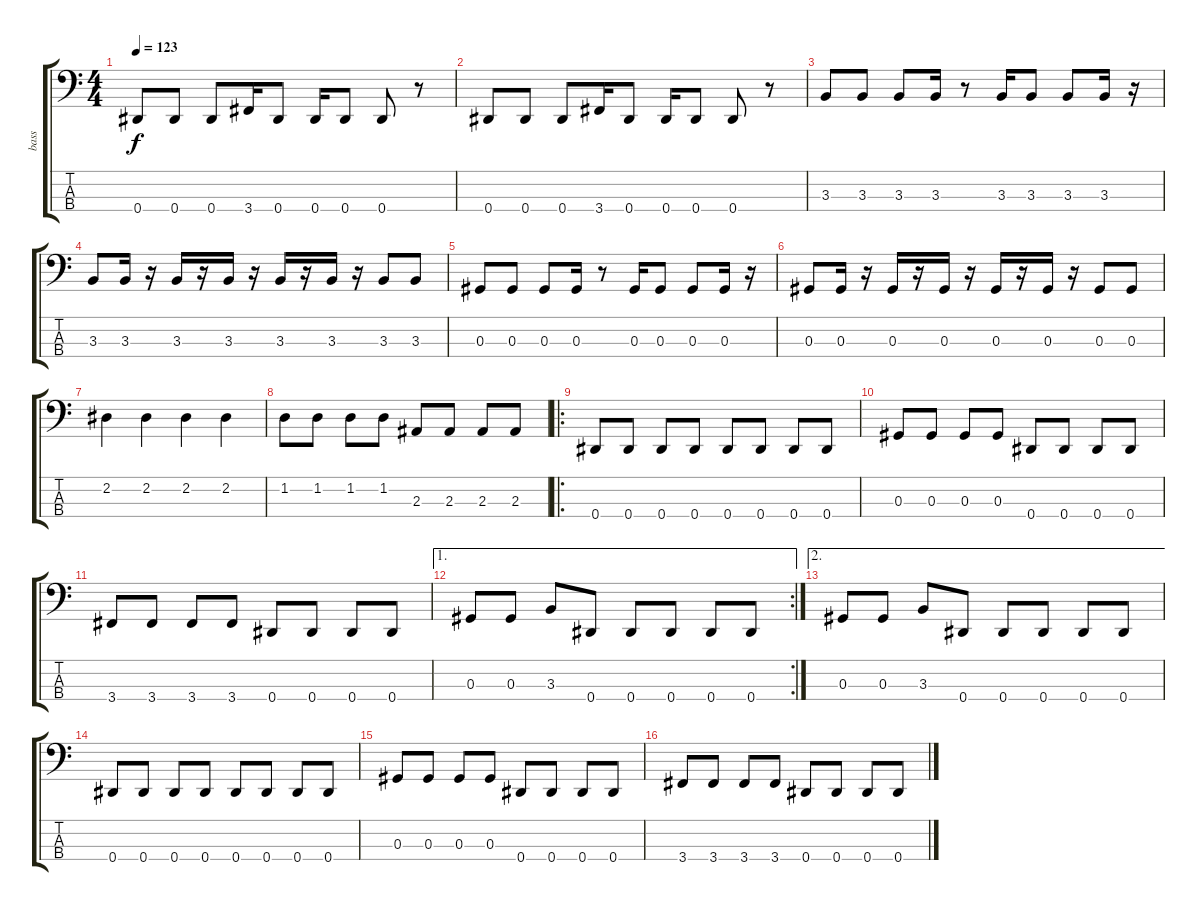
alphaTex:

\track ("bass" "bass") {instrument electricbassfinger}
\staff {score tabs}
\tuning (Gb2 Db2 Ab1 Eb1) {hide}
\ts (4 4)
\tempo 123
\clef f4
\ks c
0.4.8{dy f} 0.4.8 0.4.8 3.4.16 0.4.8 0.4.16 0.4.8 0.4.8 r.8 |
0.4.8 0.4.8 0.4.8 3.4.16 0.4.8 0.4.16 0.4.8 0.4.8 r.8 |
3.3.8 3.3.8 3.3.8 3.3.16 r.8 3.3.16 3.3.8 3.3.8 3.3.16 r.16 |
3.3.8 3.3.16 r.16 3.3.16 r.16 3.3.16 r.16 3.3.16 r.16 3.3.16 r.16 3.3.8 3.3.8 |
0.3.8 0.3.8 0.3.8 0.3.16 r.8 0.3.16 0.3.8 0.3.8 0.3.16 r.16 |
0.3.8 0.3.16 r.16 0.3.16 r.16 0.3.16 r.16 0.3.16 r.16 0.3.16 r.16 0.3.8 0.3.8 |
2.2.4 2.2.4 2.2.4 2.2.4 |
1.2.8 1.2.8 1.2.8 1.2.8 2.3.8 2.3.8 2.3.8 2.3.8 |
\ro
0.4.8 0.4.8 0.4.8 0.4.8 0.4.8 0.4.8 0.4.8 0.4.8 |
0.3.8 0.3.8 0.3.8 0.3.8 0.4.8 0.4.8 0.4.8 0.4.8 |
3.4.8 3.4.8 3.4.8 3.4.8 0.4.8 0.4.8 0.4.8 0.4.8 |
\ae 1
\rc 2
0.3.8 0.3.8 3.3.8 0.4.8 0.4.8 0.4.8 0.4.8 0.4.8 |
\ae 2
0.3.8 0.3.8 3.3.8 0.4.8 0.4.8 0.4.8 0.4.8 0.4.8 |
0.4.8 0.4.8 0.4.8 0.4.8 0.4.8 0.4.8 0.4.8 0.4.8 |
0.3.8 0.3.8 0.3.8 0.3.8 0.4.8 0.4.8 0.4.8 0.4.8 |
3.4.8 3.4.8 3.4.8 3.4.8 0.4.8 0.4.8 0.4.8 0.4.8
